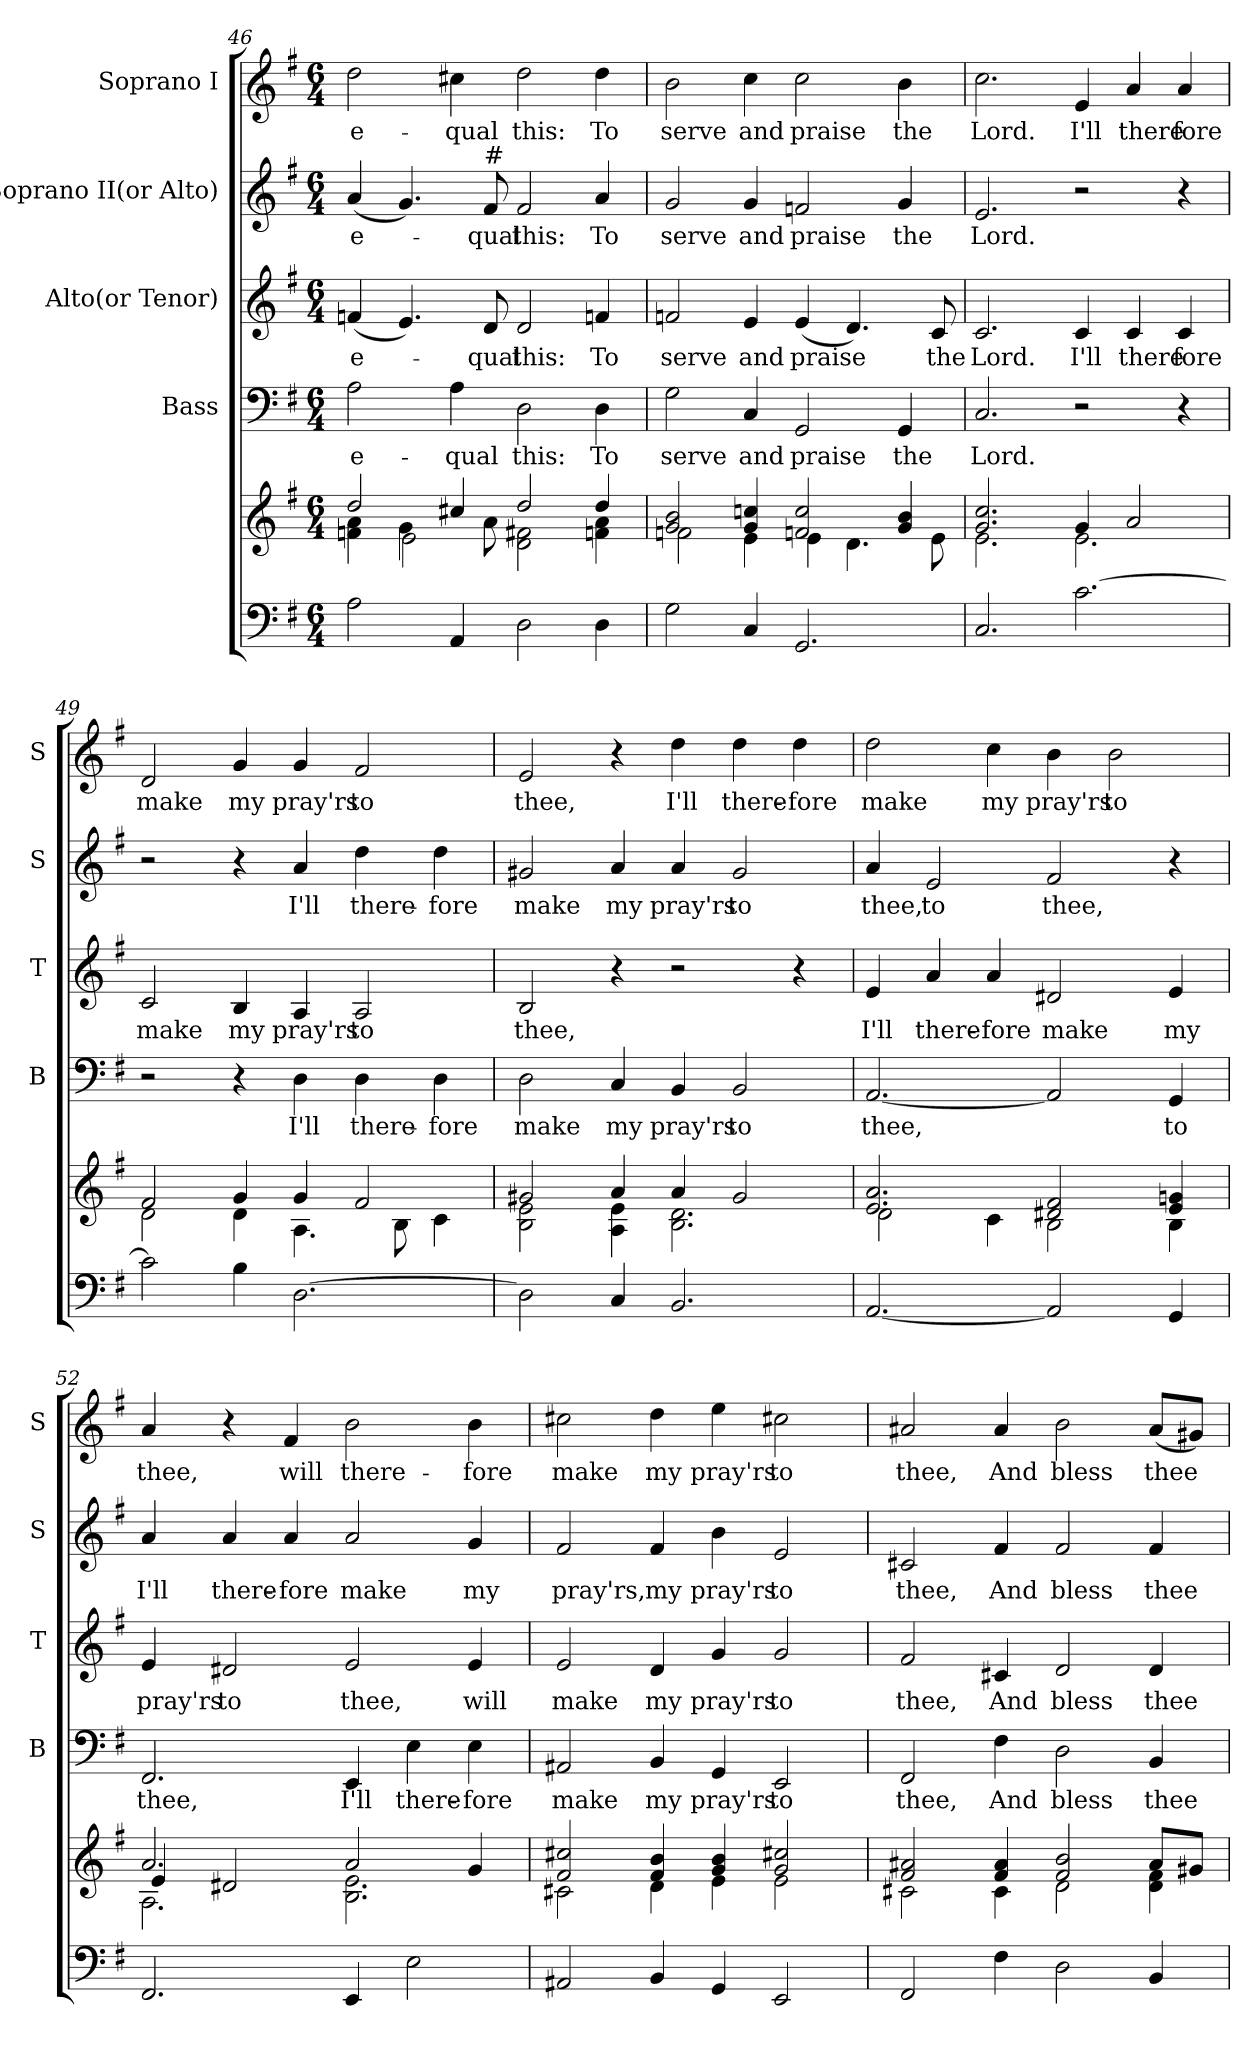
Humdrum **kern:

**kern	**kern	**kern	**text	**kern	**text	**kern	**text	**kern	**text
*part5	*part5	*part4	*part4	*part3	*part3	*part2	*part2	*part1	*part1
*staff6	*staff5	*staff4	*staff4	*staff3	*staff3	*staff2	*staff2	*staff1	*staff1
*	*	*I"Bass	*	*I"Alto(or Tenor)	*	*I"Soprano II(or Alto)	*	*I"Soprano I	*
*	*	*I'B	*	*I'T	*	*I'S	*	*I'S	*
*clefF4	*clefG2	*clefF4	*	*clefG2	*	*clefG2	*	*clefG2	*
*	*	*	*	*ITrd7c12	*	*	*	*	*
*k[f#]	*k[f#]	*k[f#]	*	*k[f#]	*	*k[f#]	*	*k[f#]	*
*G:	*G:	*G:	*	*G:	*	*G:	*	*G:	*
*M6/4	*M6/4	*M6/4	*	*M6/4	*	*M6/4	*	*M6/4	*
=46	=46	=46	=46	=46	=46	=46	=46	=46	=46
*	*^	*	*	*	*	*	*	*	*
*	*	*^	*	*	*	*	*	*	*	*
*	*	*	*^	*	*	*	*	*	*	*	*
!	!	!	!	!	!	!LO:LY:b	!	!LO:LY:b	!	!LO:LY:b	!	!LO:LY:b
2A\	2dd/	4ryy	4fn\ 4a\	4ryy	2A\	e-	(<4Fn/	e-	(<4a/	e-	2dd\	e-
.	.	4ryy	4g\	2e\	.	.	4.E/)	.	4.g/)	.	.	.
!	!	!	!	!	!	!LO:LY:b	!	!	!	!	!	!LO:LY:b
4AA/	1ryy	4cc#X/	8ryy	.	4A\	-qual	.	.	.	.	4cc#X\	-qual
!	!	!	!	!	!	!	!	!	!LO:TX:a:t=#	!	!	!
!	!	!	!	!	!	!	!	!LO:LY:b	!	!LO:LY:b	!	!
.	.	.	8a\	.	.	.	8D/	-qual	8f#/	-qual	.	.
!	!	!	!	!	!	!LO:LY:b	!	!LO:LY:b	!	!LO:LY:b	!	!LO:LY:b
2D\	.	2dd/	2d\ 2f#X\	2.ryy	2D\	this:	2D/	this:	2f#/	this:	2dd\	this:
!	!	!	!	!	!	!LO:LY:b	!	!LO:LY:b	!	!LO:LY:b	!	!LO:LY:b
4D\	.	4dd/	4fn\ 4a\	.	4D\	To	4Fn/	To	4a/	To	4dd\	To
*	*	*	*v	*v	*	*	*	*	*	*	*	*
!!LO:LB:g=z
=47	=47	=47	=47	=47	=47	=47	=47	=47	=47	=47	=47
!	!	!	!	!	!LO:LY:b	!	!LO:LY:b	!	!LO:LY:b	!	!LO:LY:b
*	*	*v	*v	*	*	*	*	*	*	*	*
2G\	2g/ 2b/	2fn\	2G\	serve	2Fn/	serve	2g/	serve	2b\	serve
!	!	!	!	!LO:LY:b	!	!LO:LY:b	!	!LO:LY:b	!	!LO:LY:b
4C/	4g/ 4ccn/	4e\	4C/	and	4E/	and	4g/	and	4cc\	and
!	!	!	!	!LO:LY:b	!	!LO:LY:b	!	!LO:LY:b	!	!LO:LY:b
2.GG/	2fn/ 2cc/	4e\	2GG/	praise	(<4E/	praise	2fn/	praise	2cc\	praise
.	.	4.d\	.	.	4.D/)	.	.	.	.	.
!	!	!	!	!LO:LY:b	!	!	!	!LO:LY:b	!	!LO:LY:b
.	4g/ 4b/	.	4GG/	the	.	.	4g/	the	4b\	the
!	!	!	!	!	!	!LO:LY:b	!	!	!	!
.	.	8e\	.	.	8C/	the	.	.	.	.
=48	=48	=48	=48	=48	=48	=48	=48	=48	=48	=48
!	!	!	!	!LO:LY:b	!	!LO:LY:b	!	!LO:LY:b	!	!LO:LY:b
2.C/	2.g/ 2.cc/	2.e\	2.C/	Lord.	2.C/	Lord.	2.e/	Lord.	2.cc\	Lord.
!	!	!	!	!	!	!LO:LY:b	!	!	!	!LO:LY:b
[>2.c\	4g/	2.e\	2r	.	4C/	I'll	2r	.	4e/	I'll
!	!	!	!	!	!	!LO:LY:b	!	!	!	!LO:LY:b
.	2a/	.	.	.	4C/	there-	.	.	4a/	there-
!	!	!	!	!	!	!LO:LY:b	!	!	!	!LO:LY:b
.	.	.	4r	.	4C/	-fore	4r	.	4a/	-fore
=49	=49	=49	=49	=49	=49	=49	=49	=49	=49	=49
!	!	!	!	!	!	!LO:LY:b	!	!	!	!LO:LY:b
2c\]	2f#/	2d\	2r	.	2C/	make	2r	.	2d/	make
!	!	!	!	!	!	!LO:LY:b	!	!	!	!LO:LY:b
4B\	4g/	4d\	4r	.	4BB/	my	4r	.	4g/	my
!	!	!	!	!LO:LY:b	!	!LO:LY:b	!	!LO:LY:b	!	!LO:LY:b
[>2.D\	4g/	4.A\	4D\	I'll	4AA/	pray'rs	4a/	I'll	4g/	pray'rs
!	!	!	!	!LO:LY:b	!	!LO:LY:b	!	!LO:LY:b	!	!LO:LY:b
.	2f#/	.	4D\	there-	2AA/	to	4dd\	there-	2f#/	to
.	.	8B\	.	.	.	.	.	.	.	.
!	!	!	!	!LO:LY:b	!	!	!	!LO:LY:b	!	!
.	.	4c\	4D\	-fore	.	.	4dd\	-fore	.	.
=50	=50	=50	=50	=50	=50	=50	=50	=50	=50	=50
!	!	!	!	!LO:LY:b	!	!LO:LY:b	!	!LO:LY:b	!	!LO:LY:b
2D\]	2g#X/	2B\ 2e\	2D\	make	2BB/	thee,	2g#X/	make	2e/	thee,
!	!	!	!	!LO:LY:b	!	!	!	!LO:LY:b	!	!
4C/	4a/	4A\ 4e\	4C/	my	4r	.	4a/	my	4r	.
!	!	!	!	!LO:LY:b	!	!	!	!LO:LY:b	!	!LO:LY:b
2.BB/	4a/	2.B\ 2.d\	4BB/	pray'rs	2r	.	4a/	pray'rs	4dd\	I'll
!	!	!	!	!LO:LY:b	!	!	!	!LO:LY:b	!	!LO:LY:b
.	2g#/	.	2BB/	to	.	.	2g#/	to	4dd\	there-
!	!	!	!	!	!	!	!	!	!	!LO:LY:b
.	.	.	.	.	4r	.	.	.	4dd\	-fore
!!LO:PB:g=z
=51	=51	=51	=51	=51	=51	=51	=51	=51	=51	=51
!	!	!	!	!LO:LY:b	!	!LO:LY:b	!	!LO:LY:b	!	!LO:LY:b
[<2.AA/	2.e/ 2.a/	2d\	[<2.AA/	thee,	4E/	I'll	4a/	thee,	2dd\	make
!	!	!	!	!	!	!LO:LY:b	!	!LO:LY:b	!	!
.	.	.	.	.	4A/	there-	2e/	to	.	.
!	!	!	!	!	!	!LO:LY:b	!	!	!	!LO:LY:b
.	.	4c\	.	.	4A/	-fore	.	.	4cc\	my
!	!	!	!	!	!	!LO:LY:b	!	!LO:LY:b	!	!LO:LY:b
2AA/]	2d#X/ 2f#/	2B\	2AA/]	.	2D#X/	make	2f#/	thee,	4b\	pray'rs
!	!	!	!	!	!	!	!	!	!	!LO:LY:b
.	.	.	.	.	.	.	.	.	2b\	to
!	!	!	!	!LO:LY:b	!	!LO:LY:b	!	!	!	!
4GG/	4e/ 4gn/	4B\	4GG/	to	4E/	my	4r	.	.	.
=52	=52	=52	=52	=52	=52	=52	=52	=52	=52	=52
*	*	*^	*	*	*	*	*	*	*	*
!	!	!	!	!	!LO:LY:b	!	!LO:LY:b	!	!LO:LY:b	!	!LO:LY:b
2.FF#/	2.a/	2.A\	4e/	2.FF#/	thee,	4E/	pray'rs	4a/	I'll	4a/	thee,
!	!	!	!	!	!	!	!LO:LY:b	!	!LO:LY:b	!	!
.	.	.	2d#X/	.	.	2D#X/	to	4a/	there-	4r	.
!	!	!	!	!	!	!	!	!	!LO:LY:b	!	!LO:LY:b
.	.	.	.	.	.	.	.	4a/	-fore	4f#/	will
!	!	!	!	!	!LO:LY:b	!	!LO:LY:b	!	!LO:LY:b	!	!LO:LY:b
4EE/	2a/	2.B\ 2.e\	2.ryy	4EE/	I'll	2E/	thee,	2a/	make	2b\	there-
!	!	!	!	!	!LO:LY:b	!	!	!	!	!	!
2E\	.	.	.	4E\	there-	.	.	.	.	.	.
!	!	!	!	!	!LO:LY:b	!	!LO:LY:b	!	!LO:LY:b	!	!LO:LY:b
.	4g/	.	.	4E\	-fore	4E/	will	4g/	my	4b\	-fore
*	*	*v	*v	*	*	*	*	*	*	*	*
=53	=53	=53	=53	=53	=53	=53	=53	=53	=53	=53
!	!	!	!	!LO:LY:b	!	!LO:LY:b	!	!LO:LY:b	!	!LO:LY:b
2AA#X/	2f#/ 2cc#X/	2c#X\	2AA#X/	make	2E/	make	2f#/	pray'rs,	2cc#X\	make
!	!	!	!	!LO:LY:b	!	!LO:LY:b	!	!LO:LY:b	!	!LO:LY:b
4BB/	4f#/ 4b/	4d\	4BB/	my	4D/	my	4f#/	my	4dd\	my
!	!	!	!	!LO:LY:b	!	!LO:LY:b	!	!LO:LY:b	!	!LO:LY:b
4GG/	4g/ 4b/	4e\	4GG/	pray'rs	4G/	pray'rs	4b\	pray'rs	4ee\	pray'rs
!	!	!	!	!LO:LY:b	!	!LO:LY:b	!	!LO:LY:b	!	!LO:LY:b
2EE/	2g/ 2cc#X/	2e\	2EE/	to	2G/	to	2e/	to	2cc#X\	to
=54	=54	=54	=54	=54	=54	=54	=54	=54	=54	=54
!	!	!	!	!LO:LY:b	!	!LO:LY:b	!	!LO:LY:b	!	!LO:LY:b
2FF#/	2f#/ 2a#X/	2c#X\	2FF#/	thee,	2F#/	thee,	2c#X/	thee,	2a#X/	thee,
!	!	!	!	!LO:LY:b	!	!LO:LY:b	!	!LO:LY:b	!	!LO:LY:b
4F#\	4f#/ 4a#/	4c#\	4F#\	And	4C#X/	And	4f#/	And	4a#/	And
!	!	!	!	!LO:LY:b	!	!LO:LY:b	!	!LO:LY:b	!	!LO:LY:b
2D\	2f#/ 2b/	2d\	2D\	bless	2D/	bless	2f#/	bless	2b\	bless
!	!	!	!	!LO:LY:b	!	!LO:LY:b	!	!LO:LY:b	!	!LO:LY:b
4BB/	8a#/L	4d\ 4f#\	4BB/	thee	4D/	thee	4f#/	thee	(<8a#/L	thee
.	8g#X/J	.	.	.	.	.	.	.	8g#X/J)	.
*	*v	*v	*	*	*	*	*	*	*	*
=	=	=	=	=	=	=	=	=	=
*-	*-	*-	*-	*-	*-	*-	*-	*-	*-
